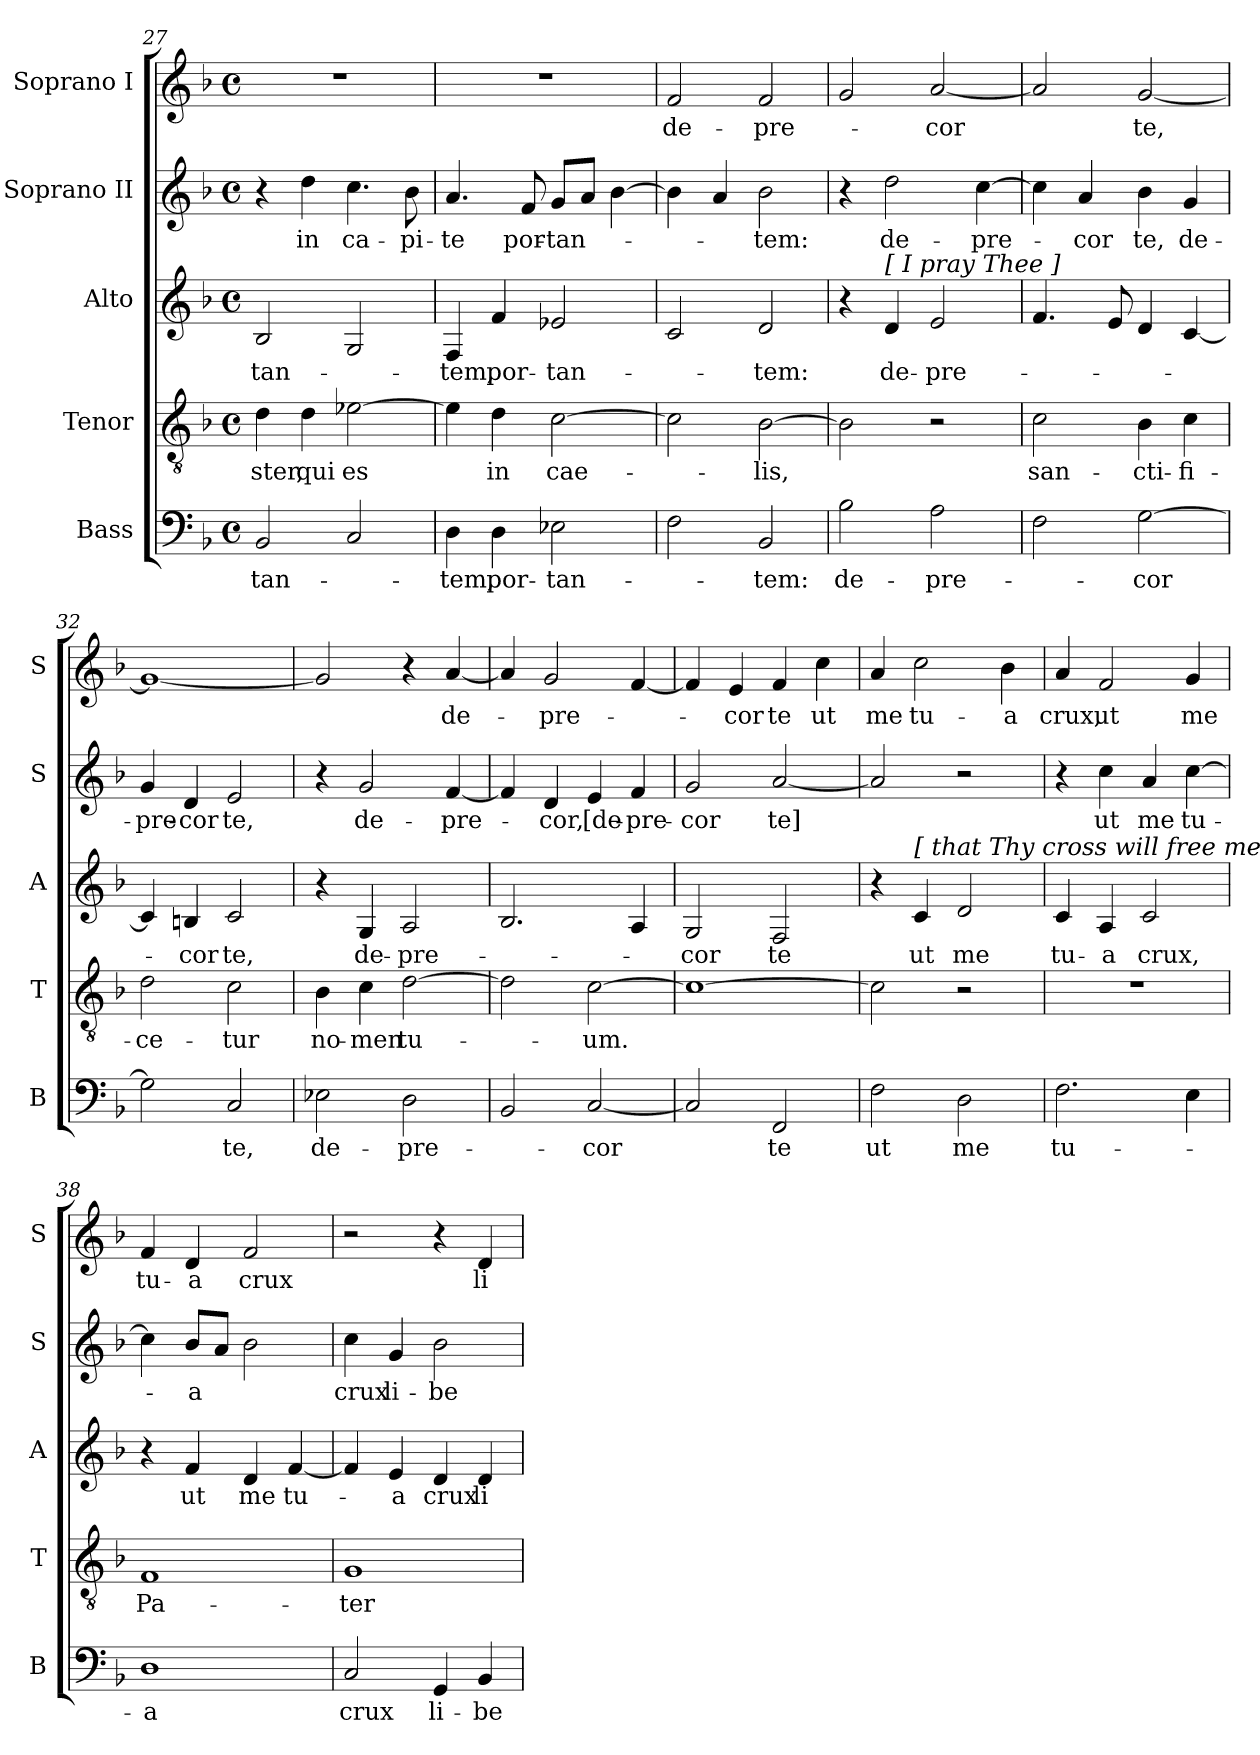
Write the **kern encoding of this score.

**kern	**text	**kern	**text	**kern	**text	**kern	**text	**kern	**text
*part5	*part5	*part4	*part4	*part3	*part3	*part2	*part2	*part1	*part1
*staff5	*staff5	*staff4	*staff4	*staff3	*staff3	*staff2	*staff2	*staff1	*staff1
*I"Bass	*	*I"Tenor	*	*I"Alto	*	*I"Soprano II	*	*I"Soprano I	*
*I'B	*	*I'T	*	*I'A	*	*I'S	*	*I'S	*
*clefF4	*	*clefGv2	*	*clefG2	*	*clefG2	*	*clefG2	*
*k[b-]	*	*k[b-]	*	*k[b-]	*	*k[b-]	*	*k[b-]	*
*F:	*	*F:	*	*F:	*	*F:	*	*F:	*
*M4/4	*	*M4/4	*	*M4/4	*	*M4/4	*	*M4/4	*
*met(c)	*	*met(c)	*	*met(c)	*	*met(c)	*	*met(c)	*
=27	=27	=27	=27	=27	=27	=27	=27	=27	=27
2BB-/	-tan-	4d\	-ster,	2B-/	-tan-	4r	.	1r	.
.	.	4d\	qui	.	.	4dd\	in	.	.
2C/	.	[2e-X\	es	2G/	.	4.cc\	ca-	.	.
.	.	.	.	.	.	8b-\	-pi-	.	.
!!LO:PB:g=z
=28	=28	=28	=28	=28	=28	=28	=28	=28	=28
4D\	-tem,	4e-\]	.	4F/	-tem,	4.a/	-te	1r	.
4D\	por-	4d\	in	4f/	por-	.	.	.	.
.	.	.	.	.	.	8f/	por-	.	.
2E-X\	-tan-	[2c\	cae-	2e-X/	-tan-	8g/L	-tan-	.	.
.	.	.	.	.	.	8a/J	.	.	.
.	.	.	.	.	.	[4b-\	.	.	.
=29	=29	=29	=29	=29	=29	=29	=29	=29	=29
2F\	.	2c\]	.	2c/	.	4b-\]	.	2f/	de-
.	.	.	.	.	.	4a/	.	.	.
2BB-/	-tem:	[2B-\	-lis,	2d/	-tem:	2b-\	-tem:	2f/	-pre-
=30	=30	=30	=30	=30	=30	=30	=30	=30	=30
2B-\	de-	2B-\]	.	4r	.	4r	.	2g/	.
!	!	!	!	!LO:TX:a:t=[ I pray Thee ]	!	!	!	!	!
.	.	.	.	4d/	de-	2dd\	de-	.	.
2A\	-pre-	2r	.	2e/	-pre-	.	.	[2a/	-cor
.	.	.	.	.	.	[4cc\	-pre-	.	.
=31	=31	=31	=31	=31	=31	=31	=31	=31	=31
2F\	.	2c\	san-	4.f/	.	4cc\]	.	2a/]	.
.	.	.	.	.	.	4a/	-cor	.	.
.	.	.	.	8e/	.	.	.	.	.
[2G\	-cor	4B-\	-cti-	4d/	.	4b-\	te,	[2g/	te,
.	.	4c\	-fi-	[4c/	.	4g/	de-	.	.
!!LO:LB:g=z
=32	=32	=32	=32	=32	=32	=32	=32	=32	=32
2G\]	.	2d\	-ce-	4c/]	.	4g/	-pre-	1g_	.
.	.	.	.	4Bn/	-cor	4d/	-cor	.	.
2C/	te,	2c\	-tur	2c/	te,	2e/	te,	.	.
=33	=33	=33	=33	=33	=33	=33	=33	=33	=33
2E-X\	de-	4B-\	no-	4r	.	4r	.	2g/]	.
.	.	4c\	-men	4G/	de-	2g/	de-	.	.
2D\	-pre-	[2d\	tu-	2A/	-pre-	.	.	4r	.
.	.	.	.	.	.	[4f/	-pre-	[4a/	de-
=34	=34	=34	=34	=34	=34	=34	=34	=34	=34
2BB-/	.	2d\]	.	2.B-/	.	4f/]	.	4a/]	.
.	.	.	.	.	.	4d/	-cor,	2g/	-pre-
[2C/	-cor	[2c\	-um.	.	.	4e/	[de-	.	.
.	.	.	.	4A/	.	4f/	-pre-	[4f/	.
=35	=35	=35	=35	=35	=35	=35	=35	=35	=35
2C/]	.	1c_	.	2G/	-cor	2g/	-cor	4f/]	.
.	.	.	.	.	.	.	.	4e/	-cor
2FF/	te	.	.	2F/	te	[2a/	te]	4f/	te
.	.	.	.	.	.	.	.	4cc\	ut
!!LO:PB:g=z
=36	=36	=36	=36	=36	=36	=36	=36	=36	=36
2F\	ut	2c\]	.	4r	.	2a/]	.	4a/	me
!	!	!	!	!LO:TX:a:t=[ that Thy cross will free me ]	!	!	!	!	!
.	.	.	.	4c/	ut	.	.	2cc\	tu-
2D\	me	2r	.	2d/	me	2r	.	.	.
.	.	.	.	.	.	.	.	4b-\	-a
=37	=37	=37	=37	=37	=37	=37	=37	=37	=37
2.F\	tu-	1r	.	4c/	tu-	4r	.	4a/	crux,
.	.	.	.	4A/	-a	4cc\	ut	2f/	ut
.	.	.	.	2c/	crux,	4a/	me	.	.
4E\	.	.	.	.	.	[4cc\	tu-	4g/	me
=38	=38	=38	=38	=38	=38	=38	=38	=38	=38
1D	-a	1F	Pa-	4r	.	4cc\]	.	4f/	tu-
.	.	.	.	4f/	ut	8b-/L	-a	4d/	-a
.	.	.	.	.	.	8a/J	.	.	.
.	.	.	.	4d/	me	2b-\	.	2f/	crux
.	.	.	.	[4f/	tu-	.	.	.	.
=39	=39	=39	=39	=39	=39	=39	=39	=39	=39
2C/	crux	1G	-ter	4f/]	.	4cc\	crux	2r	.
.	.	.	.	4e/	-a	4g/	li-	.	.
4GG/	li-	.	.	4d/	crux	2b-\	-be-	4r	.
4BB-/	-be-	.	.	4d/	li-	.	.	4d/	li-
=	=	=	=	=	=	=	=	=	=
*-	*-	*-	*-	*-	*-	*-	*-	*-	*-
